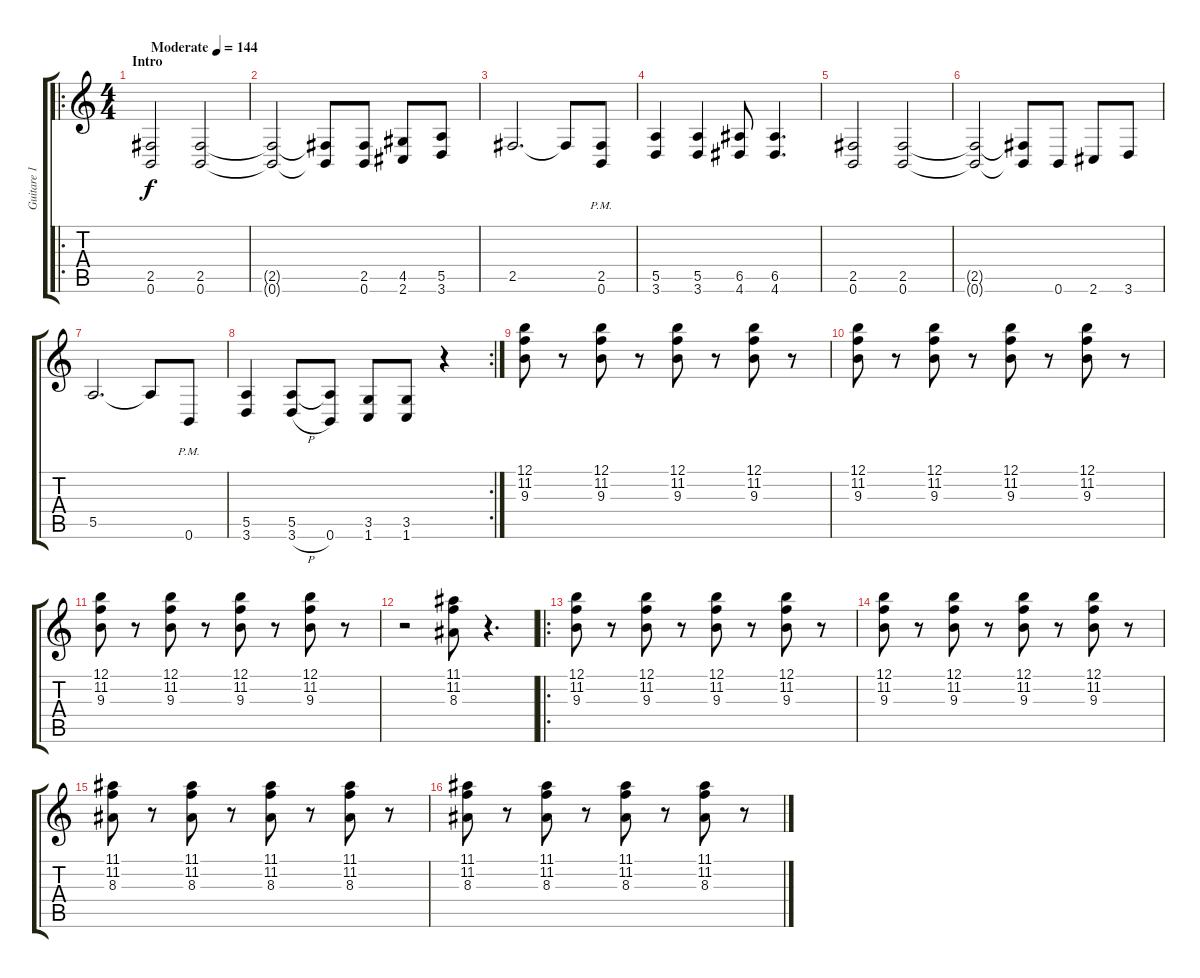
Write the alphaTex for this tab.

\track ("Guitare 1" "Guitare 1") {instrument distortionguitar}
\staff {score tabs}
\tuning (B3 Gb3 D3 A2 E2 B1) {hide}
\ro
\ts (4 4)
\section ("" "Intro")
\tempo (144 "Moderate")
\clef g2
\ks c
(2.5 0.6).2{dy f instrument distortionguitar} (2.5 0.6).2 |
(2.5{t} 0.6{t}).2 (2.5{t} 0.6{t}).8 (2.5 0.6).8 (4.5 2.6).8 (5.5 3.6).8 |
2.5.2{d} 2.5{t}.8 (2.5{pm} 0.6{pm}).8 |
(5.5 3.6).4 (5.5 3.6).4 (6.5 4.6).8 (6.5 4.6).4{d} |
(2.5 0.6).2 (2.5 0.6).2 |
(2.5{t} 0.6{t}).2 (2.5{t} 0.6{t}).8 0.6.8 2.6.8 3.6.8 |
5.5.2{d} 5.5{t}.8 0.6{pm}.8 |
\rc 2
(5.5 3.6).4 (5.5 3.6{h}).8 (5.5{t} 0.6).8 (3.5 1.6).8 (3.5 1.6).8 r.4 |
(12.1 11.2 9.3).8 r.8 (12.1 11.2 9.3).8 r.8 (12.1 11.2 9.3).8 r.8 (12.1 11.2 9.3).8 r.8 |
(12.1 11.2 9.3).8 r.8 (12.1 11.2 9.3).8 r.8 (12.1 11.2 9.3).8 r.8 (12.1 11.2 9.3).8 r.8 |
(12.1 11.2 9.3).8 r.8 (12.1 11.2 9.3).8 r.8 (12.1 11.2 9.3).8 r.8 (12.1 11.2 9.3).8 r.8 |
r.2 (11.1 11.2 8.3).8 r.4{d} |
\ro
(12.1 11.2 9.3).8 r.8 (12.1 11.2 9.3).8 r.8 (12.1 11.2 9.3).8 r.8 (12.1 11.2 9.3).8 r.8 |
(12.1 11.2 9.3).8 r.8 (12.1 11.2 9.3).8 r.8 (12.1 11.2 9.3).8 r.8 (12.1 11.2 9.3).8 r.8 |
(11.1 11.2 8.3).8 r.8 (11.1 11.2 8.3).8 r.8 (11.1 11.2 8.3).8 r.8 (11.1 11.2 8.3).8 r.8 |
(11.1 11.2 8.3).8 r.8 (11.1 11.2 8.3).8 r.8 (11.1 11.2 8.3).8 r.8 (11.1 11.2 8.3).8 r.8
